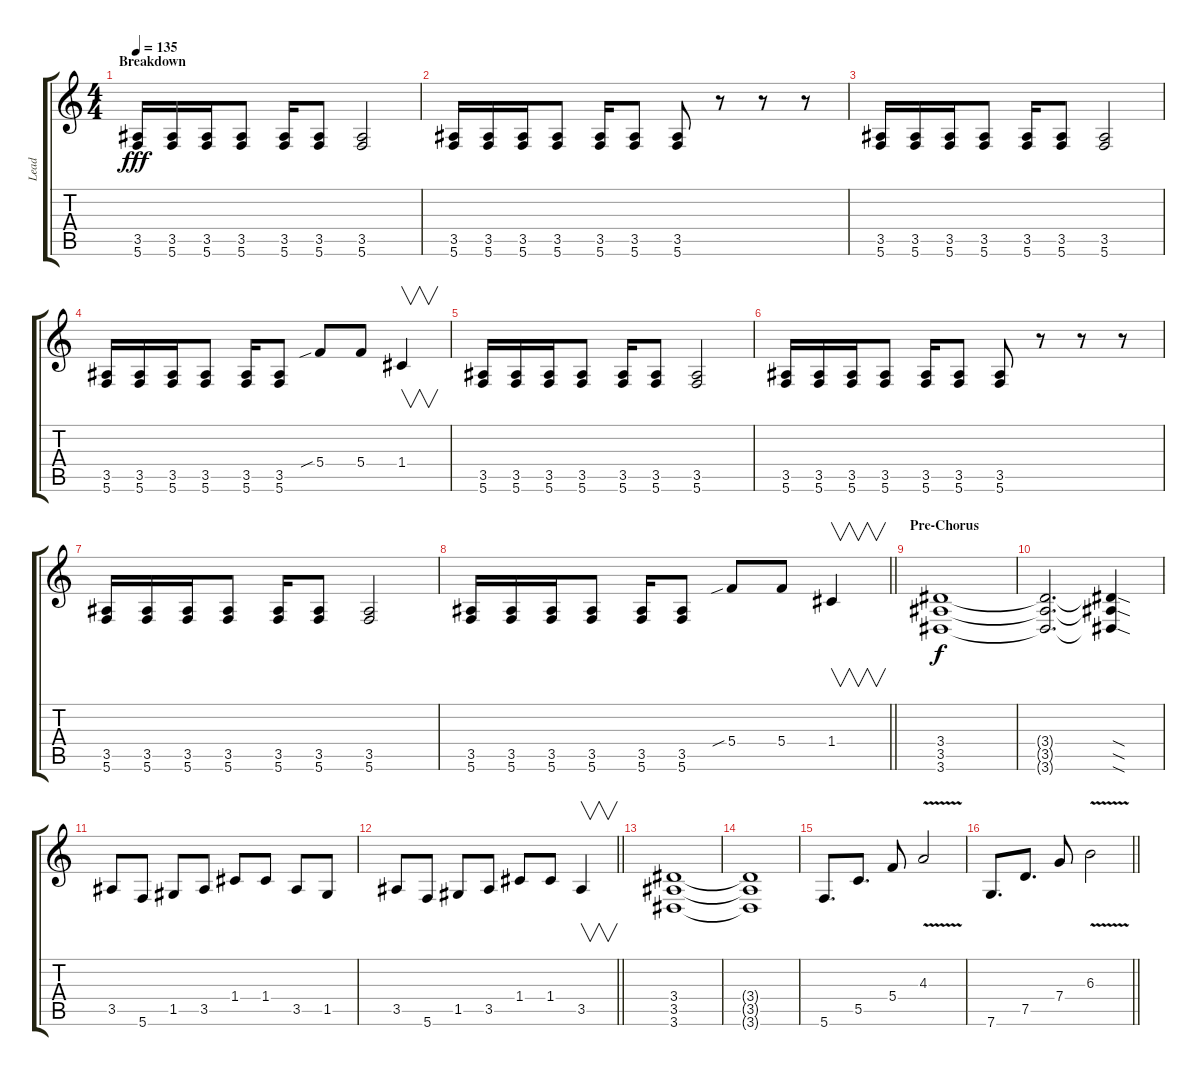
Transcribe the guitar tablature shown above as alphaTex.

\track ("Lead" "Lead") {instrument distortionguitar}
\staff {score tabs}
\tuning (D4 A3 F3 C3 G2 C2) {hide}
\ts (4 4)
\section ("" "Breakdown")
\tempo 135
\clef g2
\ks c
(3.5 5.6).16{dy fff} (3.5 5.6).16 (3.5 5.6).16 (3.5 5.6).8 (3.5 5.6).16 (3.5 5.6).8 (3.5 5.6).2 |
(3.5 5.6).16 (3.5 5.6).16 (3.5 5.6).16 (3.5 5.6).8 (3.5 5.6).16 (3.5 5.6).8 (3.5 5.6).8 r.8 r.8 r.8 |
(3.5 5.6).16 (3.5 5.6).16 (3.5 5.6).16 (3.5 5.6).8 (3.5 5.6).16 (3.5 5.6).8 (3.5 5.6).2 |
(3.5 5.6).16 (3.5 5.6).16 (3.5 5.6).16 (3.5 5.6).8 (3.5 5.6).16 (3.5 5.6).8 5.4{sib}.8 5.4.8 1.4.4{v} |
(3.5 5.6).16 (3.5 5.6).16 (3.5 5.6).16 (3.5 5.6).8 (3.5 5.6).16 (3.5 5.6).8 (3.5 5.6).2 |
(3.5 5.6).16 (3.5 5.6).16 (3.5 5.6).16 (3.5 5.6).8 (3.5 5.6).16 (3.5 5.6).8 (3.5 5.6).8 r.8 r.8 r.8 |
(3.5 5.6).16 (3.5 5.6).16 (3.5 5.6).16 (3.5 5.6).8 (3.5 5.6).16 (3.5 5.6).8 (3.5 5.6).2 |
\barLineRight lightlight
(3.5 5.6).16 (3.5 5.6).16 (3.5 5.6).16 (3.5 5.6).8 (3.5 5.6).16 (3.5 5.6).8 5.4{sib}.8 5.4.8 1.4.4{v} |
\section ("" "Pre-Chorus")
(3.4 3.5 3.6).1{dy f} |
(3.4{t} 3.5{t} 3.6{t}).2{d} (3.4{sod t} 3.5{sod t} 3.6{sod t}).4 |
3.5.8 5.6.8 1.5.8 3.5.8 1.4.8 1.4.8 3.5.8 1.5.8 |
\barLineRight lightlight
3.5.8 5.6.8 1.5.8 3.5.8 1.4.8 1.4.8 3.5.4{v} |
(3.4 3.5 3.6).1 |
(3.4{t} 3.5{t} 3.6{t}).1 |
5.6.8{d} 5.5.8{d} 5.4.8 4.3{v}.2 |
\barLineRight lightlight
7.6.8{d} 7.5.8{d} 7.4.8 6.3{v}.2
